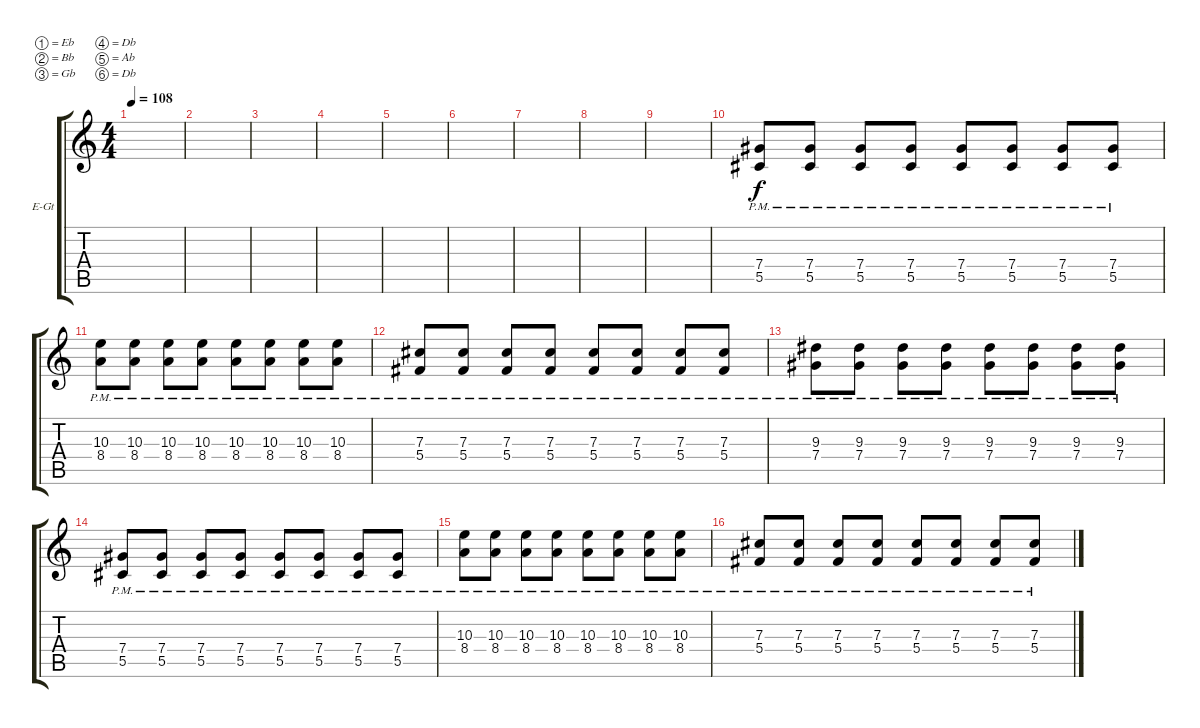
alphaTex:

\defaultSystemsLayout 4
\bracketExtendMode groupsimilarinstruments
\firstSystemTrackNameOrientation horizontal
\otherSystemsTrackNameOrientation horizontal
\track ("Electric Guitar" "E-Gt") {instrument electricguitarclean}
\staff {score tabs}
\tuning (Eb4 Bb3 Gb3 Db3 Ab2 Db2)
\ts (4 4)
\tempo 108
\clef g2
\scale
0.485477
\ks c
|
\scale
0.257261 |
\scale
0.257261 |
\scale
0.333333 |
\scale
0.333333 |
\scale
0.333333 |
\scale
0.333333 |
\scale
0.333333 |
\scale
0.333333 |
\scale
0.333333 (5.5{pm} 7.4{pm}).8 (5.5{pm} 7.4{pm}).8 (5.5{pm} 7.4{pm}).8 (5.5{pm} 7.4{pm}).8 (5.5{pm} 7.4{pm}).8 (5.5{pm} 7.4{pm}).8 (5.5{pm} 7.4{pm}).8 (5.5{pm} 7.4{pm}).8 |
\scale
0.333333 (8.4{pm} 10.3{pm}).8 (8.4{pm} 10.3{pm}).8 (8.4{pm} 10.3{pm}).8 (8.4{pm} 10.3{pm}).8 (8.4{pm} 10.3{pm}).8 (8.4{pm} 10.3{pm}).8 (8.4{pm} 10.3{pm}).8 (8.4{pm} 10.3{pm}).8 |
\scale
0.333333 (5.4{pm} 7.3{pm}).8 (5.4{pm} 7.3{pm}).8 (5.4{pm} 7.3{pm}).8 (5.4{pm} 7.3{pm}).8 (5.4{pm} 7.3{pm}).8 (5.4{pm} 7.3{pm}).8 (5.4{pm} 7.3{pm}).8 (5.4{pm} 7.3{pm}).8 |
\scale
0.333333 (7.4{pm} 9.3{pm}).8 (7.4{pm} 9.3{pm}).8 (7.4{pm} 9.3{pm}).8 (7.4{pm} 9.3{pm}).8 (7.4{pm} 9.3{pm}).8 (7.4{pm} 9.3{pm}).8 (7.4{pm} 9.3{pm}).8 (7.4{pm} 9.3{pm}).8 |
\scale
0.333333 (5.5{pm} 7.4{pm}).8 (5.5{pm} 7.4{pm}).8 (5.5{pm} 7.4{pm}).8 (5.5{pm} 7.4{pm}).8 (5.5{pm} 7.4{pm}).8 (5.5{pm} 7.4{pm}).8 (5.5{pm} 7.4{pm}).8 (5.5{pm} 7.4{pm}).8 |
\scale
0.333333 (8.4{pm} 10.3{pm}).8 (8.4{pm} 10.3{pm}).8 (8.4{pm} 10.3{pm}).8 (8.4{pm} 10.3{pm}).8 (8.4{pm} 10.3{pm}).8 (8.4{pm} 10.3{pm}).8 (8.4{pm} 10.3{pm}).8 (8.4{pm} 10.3{pm}).8 |
(5.4{pm} 7.3{pm}).8 (5.4{pm} 7.3{pm}).8 (5.4{pm} 7.3{pm}).8 (5.4{pm} 7.3{pm}).8 (5.4{pm} 7.3{pm}).8 (5.4{pm} 7.3{pm}).8 (5.4{pm} 7.3{pm}).8 (5.4{pm} 7.3{pm}).8
